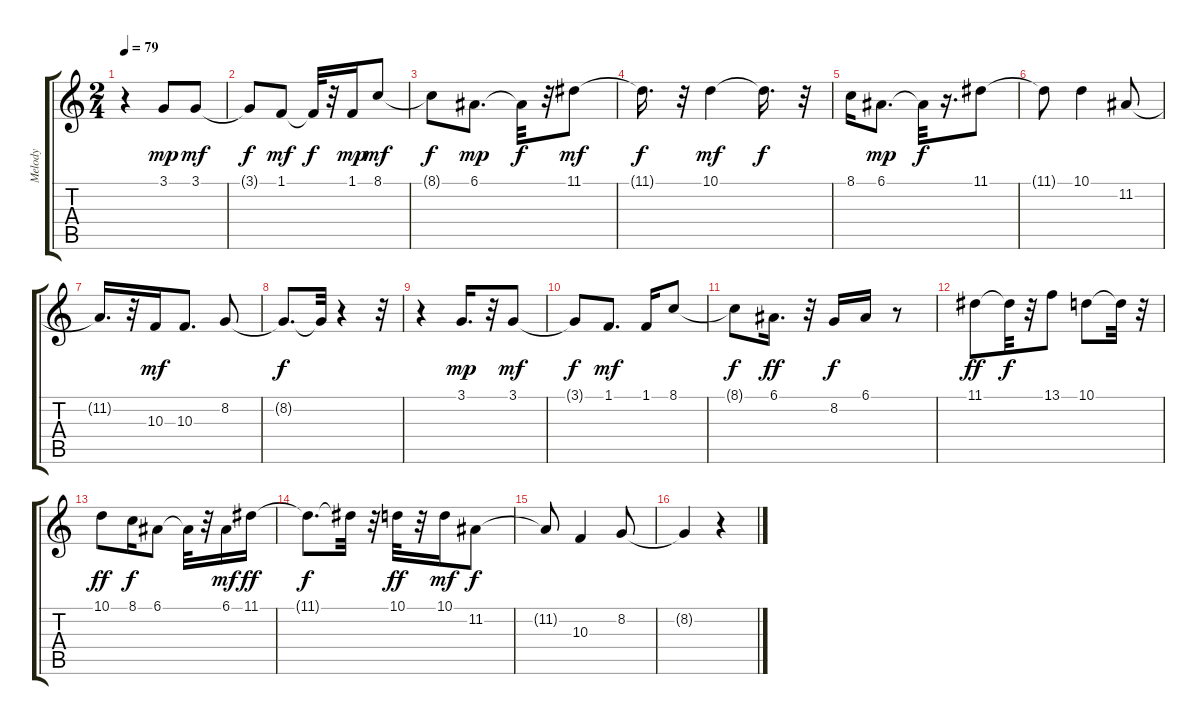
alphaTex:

\track ("Melody" "Melody") {instrument flute}
\staff {score tabs}
\tuning (E4 B3 G3 D3 A2 E2) {hide}
\ts (2 4)
\tempo 79
\clef g2
\ks c
r.4{dy f} 3.1.8{dy mp} 3.1.8{dy mf} |
3.1{t}.8{dy f} 1.1.8{dy mf} 1.1{t}.32{dy f} r.32 1.1.16{dy mp} 8.1.8{dy mf} |
8.1{t}.8{dy f} 6.1.8{d dy mp} 6.1{t}.32{dy f} r.32 11.1.8{dy mf} |
11.1{t}.16{d dy f} r.32 10.1.4{dy mf} 10.1{t}.16{d dy f} r.32 |
8.1.16 6.1.8{d dy mp} 6.1{t}.32{dy f} r.16{d} 11.1.8 |
11.1{t}.8 10.1.4 11.2.8 |
11.2{t}.16{d} r.32 10.3.16{dy mf} 10.3.8{d} 8.2.8 |
8.2{t}.8{d dy f} 8.2{t}.32 r.4 r.32 |
r.4 3.1.16{d dy mp} r.32 3.1.8{dy mf} |
3.1{t}.8{dy f} 1.1.8{d dy mf} 1.1.16 8.1.8 |
8.1{t}.8{dy f} 6.1.16{d dy ff} r.32 8.2.16{dy f} 6.1.16 r.8 |
11.1.8{dy ff} 11.1{t}.32{dy f} r.32 13.1.8 10.1.8 10.1{t}.32 r.32 |
10.1.8{dy ff} 8.1.16{dy f} 6.1.8 6.1{t}.32 r.32 6.1.16{dy mf} 11.1.16{dy ff} |
11.1{t}.8{d dy f} 11.1{t}.32 r.32 10.1.32{dy ff} r.32 10.1.16{dy mf} 11.2.8{dy f} |
11.2{t}.8 10.3.4 8.2.8 |
8.2{t}.4 r.4
